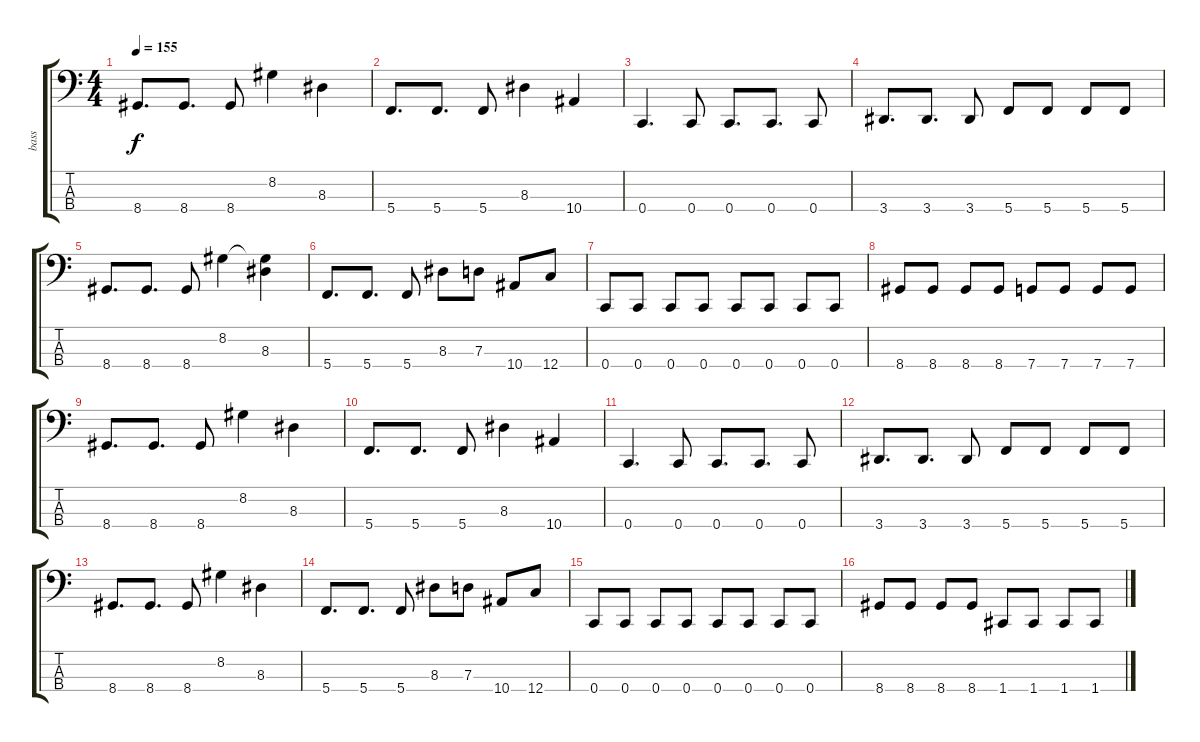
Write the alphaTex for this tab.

\track ("bass" "bass") {instrument electricbasspick}
\staff {score tabs}
\tuning (F2 C2 G1 C1) {hide}
\ts (4 4)
\tempo 155
\clef f4
\ks c
8.4.8{d dy f} 8.4.8{d} 8.4.8 8.2.4 8.3.4 |
5.4.8{d} 5.4.8{d} 5.4.8 8.3.4 10.4.4 |
0.4.4{d} 0.4.8 0.4.8{d} 0.4.8{d} 0.4.8 |
3.4.8{d} 3.4.8{d} 3.4.8 5.4.8 5.4.8 5.4.8 5.4.8 |
8.4.8{d} 8.4.8{d} 8.4.8 8.2.4 (8.2{t} 8.3).4 |
5.4.8{d} 5.4.8{d} 5.4.8 8.3.8 7.3.8 10.4.8 12.4.8 |
0.4.8 0.4.8 0.4.8 0.4.8 0.4.8 0.4.8 0.4.8 0.4.8 |
8.4.8 8.4.8 8.4.8 8.4.8 7.4.8 7.4.8 7.4.8 7.4.8 |
8.4.8{d} 8.4.8{d} 8.4.8 8.2.4 8.3.4 |
5.4.8{d} 5.4.8{d} 5.4.8 8.3.4 10.4.4 |
0.4.4{d} 0.4.8 0.4.8{d} 0.4.8{d} 0.4.8 |
3.4.8{d} 3.4.8{d} 3.4.8 5.4.8 5.4.8 5.4.8 5.4.8 |
8.4.8{d} 8.4.8{d} 8.4.8 8.2.4 8.3.4 |
5.4.8{d} 5.4.8{d} 5.4.8 8.3.8 7.3.8 10.4.8 12.4.8 |
0.4.8 0.4.8 0.4.8 0.4.8 0.4.8 0.4.8 0.4.8 0.4.8 |
8.4.8 8.4.8 8.4.8 8.4.8 1.4.8 1.4.8 1.4.8 1.4.8
